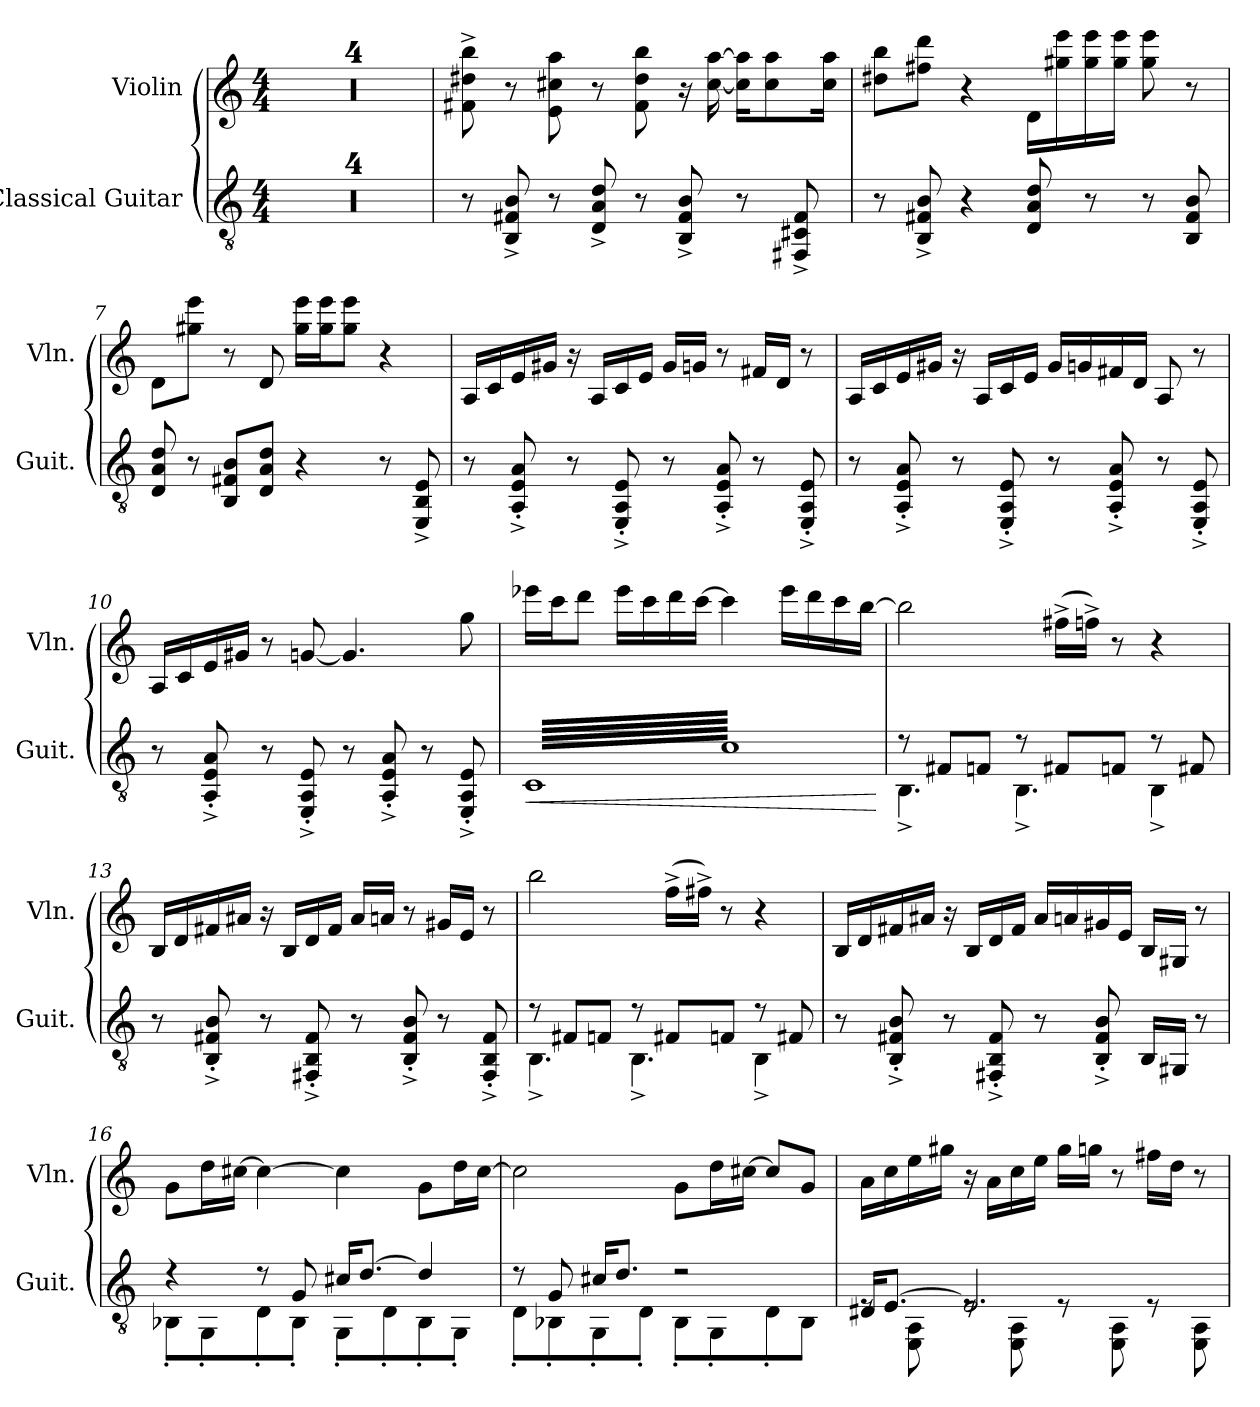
**kern	**dynam	**kern
*part2	*part2	*part1
*staff2	*staff2	*staff1
*I"Classical Guitar	*	*I"Violin
*I'Guit.	*	*I'Vln.
*clefGv2	*	*clefG2
*k[]	*	*k[]
*M4/4	*	*M4/4
*MM125	*	*MM125
=1	=1	=1
1r	.	1r
=2	=2	=2
1r	.	1r
=3	=3	=3
1r	.	1r
=4	=4	=4
1r	.	1r
=5	=5	=5
8r	.	8f#X\^ 8dd#X\^ 8bb\^
8BB/^ 8F#X/^ 8B/^	.	8r
8r	.	8e\ 8cc#X\ 8aa\
8D/^ 8A/^ 8d/^	.	8r
8r	.	8f#\ 8dd#\ 8bb\
8BB/^ 8F#/^ 8B/^	.	16r
.	.	[16cc#\ [16aa\
8r	.	16cc#\] 16aa\]KL
.	.	8cc#\ 8aa\
8FF#X/^ 8C#X/^ 8F#/^	.	.
.	.	16cc#\ 16aa\Jk
!!LO:LB:g=z
=6	=6	=6
8r	.	8dd#X\ 8bb\L
8BB/^ 8F#X/^ 8B/^	.	8ff#X\ 8ddd\J
4r	.	4r
8D/ 8A/ 8d/	.	16d\LL
.	.	16gg#X\ 16eee\
8r	.	16gg#\ 16eee\
.	.	16gg#\ 16eee\JJ
8r	.	8gg#\ 8eee\
8BB/ 8F#/ 8B/	.	8r
=7	=7	=7
8D/ 8A/ 8d/	.	8d\L
8r	.	8gg#X\ 8eee\J
8BB/ 8F#X/ 8B/L	.	8r
8D/ 8A/ 8d/J	.	8d/
4r	.	16gg#\ 16eee\LL
.	.	16gg#\ 16eee\J
.	.	8gg#\ 8eee\J
8r	.	4r
8EE/^ 8BB/^ 8E/^	.	.
=8	=8	=8
8r	.	16A/LL
.	.	16c/
8AA/^' 8E/^' 8A/^'	.	16e/
.	.	16g#X/JJ
8r	.	16r
.	.	16A/LL
8EE/^' 8AA/^' 8E/^'	.	16c/
.	.	16e/JJ
8r	.	16g#/LL
.	.	16gn/JJ
8AA/^' 8E/^' 8A/^'	.	8r
8r	.	16f#X/LL
.	.	16d/JJ
8EE/^' 8AA/^' 8E/^'	.	8r
!!LO:LB:g=z
=9	=9	=9
8r	.	16A/LL
.	.	16c/
8AA/^' 8E/^' 8A/^'	.	16e/
.	.	16g#X/JJ
8r	.	16r
.	.	16A/LL
8EE/^' 8AA/^' 8E/^'	.	16c/
.	.	16e/JJ
8r	.	16g#/LL
.	.	16gn/
8AA/^' 8E/^' 8A/^'	.	16f#X/
.	.	16d/JJ
8r	.	8A/
8EE/^' 8AA/^' 8E/^'	.	8r
=10	=10	=10
8r	.	16A/LL
.	.	16c/
8AA/^' 8E/^' 8A/^'	.	16e/
.	.	16g#X/JJ
8r	.	8r
8EE/^' 8AA/^' 8E/^'	.	[8gn/
8r	.	4.g/]
8AA/^' 8E/^' 8A/^'	.	.
8r	.	.
8EE/^' 8AA/^' 8E/^'	.	8gg\
!!LO:LB:g=z
=11	=11	=11
!	!LO:HP:b	!
*tremolo	*	*
64CLLLL	<	16eee-X\LL
64c	.	.
64C	.	.
64c	.	.
64C	.	16ccc\J
64c	.	.
64C	.	.
64c	.	.
64C	.	8ddd\J
64c	.	.
64C	.	.
64c	.	.
64C	.	.
64c	.	.
64C	.	.
64c	.	.
64C	.	16eee-\LL
64c	.	.
64C	.	.
64c	.	.
64C	.	16ccc\
64c	.	.
64C	.	.
64c	.	.
64C	.	16ddd\
64c	.	.
64C	.	.
64c	.	.
64C	.	[16ccc\JJ
64c	.	.
64C	.	.
64c	.	.
64C	.	4ccc\]
64c	.	.
64C	.	.
64c	.	.
64C	.	.
64c	.	.
64C	.	.
64c	.	.
64C	.	.
64c	.	.
64C	.	.
64c	.	.
64C	.	.
64c	.	.
64C	.	.
64c	.	.
64C	.	16eee-\LL
64c	.	.
64C	.	.
64c	.	.
64C	.	16ddd\
64c	.	.
64C	.	.
64c	.	.
64C	.	16ccc\
64c	.	.
64C	.	.
64c	.	.
64C	.	[16bb\JJ
64c	.	.
64C	.	.
64cJJJJ	.	.
*Xtremolo	*	*
.	[	.
=12	=12	=12
*^	*	*
8r	4.BB^\	.	2bb\]
.	.	.	.
.	.	.	.
.	.	.	.
.	.	.	.
.	.	.	.
.	.	.	.
.	.	.	.
8F#X/L	.	.	.
.	.	.	.
.	.	.	.
.	.	.	.
.	.	.	.
.	.	.	.
.	.	.	.
.	.	.	.
8Fn/J	.	.	.
.	.	.	.
.	.	.	.
.	.	.	.
.	.	.	.
.	.	.	.
.	.	.	.
.	.	.	.
8r	4.BB^\	.	.
.	.	.	.
.	.	.	.
.	.	.	.
.	.	.	.
.	.	.	.
.	.	.	.
.	.	.	.
8F#X/L	.	.	(16ff#X^\LL
.	.	.	16ffn^\JJ)
8Fn/J	.	.	8r
8r	4BB^\	.	4r
8F#X/	.	.	.
*v	*v	*	*
!!LO:LB:g=z
=13	=13	=13
8r	.	16B/LL
.	.	16d/
8BB/^' 8F#X/^' 8B/^'	.	16f#X/
.	.	16a#X/JJ
8r	.	16r
.	.	16B/LL
8FF#X/^' 8BB/^' 8F#/^'	.	16d/
.	.	16f#/JJ
8r	.	16a#/LL
.	.	16an/JJ
8BB/^' 8F#/^' 8B/^'	.	8r
8r	.	16g#X/LL
.	.	16e/JJ
8FF#/^' 8BB/^' 8F#/^'	.	8r
=14	=14	=14
*^	*	*
8r	4.BB^\	.	2bb\
8F#X/L	.	.	.
8Fn/J	.	.	.
8r	4.BB^\	.	.
8F#X/L	.	.	(16ff^\LL
.	.	.	16ff#X^\JJ)
8Fn/J	.	.	8r
8r	4BB^\	.	4r
8F#X/	.	.	.
*v	*v	*	*
!!LO:PB:g=z
=15	=15	=15
8r	.	16B/LL
.	.	16d/
8BB/^' 8F#X/^' 8B/^'	.	16f#X/
.	.	16a#X/JJ
8r	.	16r
.	.	16B/LL
8FF#X/^' 8BB/^' 8F#/^'	.	16d/
.	.	16f#/JJ
8r	.	16a#/LL
.	.	16an/
8BB/^' 8F#/^' 8B/^'	.	16g#X/
.	.	16e/JJ
16BB/LL	.	16B/LL
16GG#X/JJ	.	16G#X/JJ
8r	.	8r
=16	=16	=16
*^	*	*
4r	8BB-X'\L	.	8g\L
.	8GG'\	.	16dd\L
.	.	.	[16cc#X\JJ
8r	8D'\	.	4cc#\_
8G/	8BB-'\J	.	.
16c#X/KL	8GG'\L	.	4cc#\]
[8.d/J	.	.	.
.	8D'\	.	.
4d/]	8BB-'\	.	8g\L
.	8GG'\J	.	16dd\L
.	.	.	[16cc#\JJ
!!LO:LB:g=z
=17	=17	=17	=17
8r	8D'\L	.	2cc#\]
8G/	8BB-X'\	.	.
16c#X/KL	8GG'\	.	.
8.d/J	.	.	.
.	8D'\J	.	.
2r	8BB-'\L	.	8g\L
.	8GG'\	.	16dd\L
.	.	.	[16cc#X\JJ
.	8D'\	.	8cc#/L]
.	8BB-\J	.	8g/J
=18	=18	=18	=18
16D#X/KL	8rE	.	16a\LL
[8.E/J	.	.	16cc\
.	8EE\ 8AA\	.	16ee\
.	.	.	16gg#X\JJ
2.E/]	8rE	.	16r
.	.	.	16a\LL
.	8EE\ 8AA\	.	16cc\
.	.	.	16ee\JJ
.	8rE	.	16gg#\LL
.	.	.	16ggn\JJ
.	8EE\ 8AA\	.	8r
.	8rE	.	16ff#X\LL
.	.	.	16dd\JJ
.	8EE\ 8AA\	.	8r
*v	*v	*	*
=	=	=
*-	*-	*-
